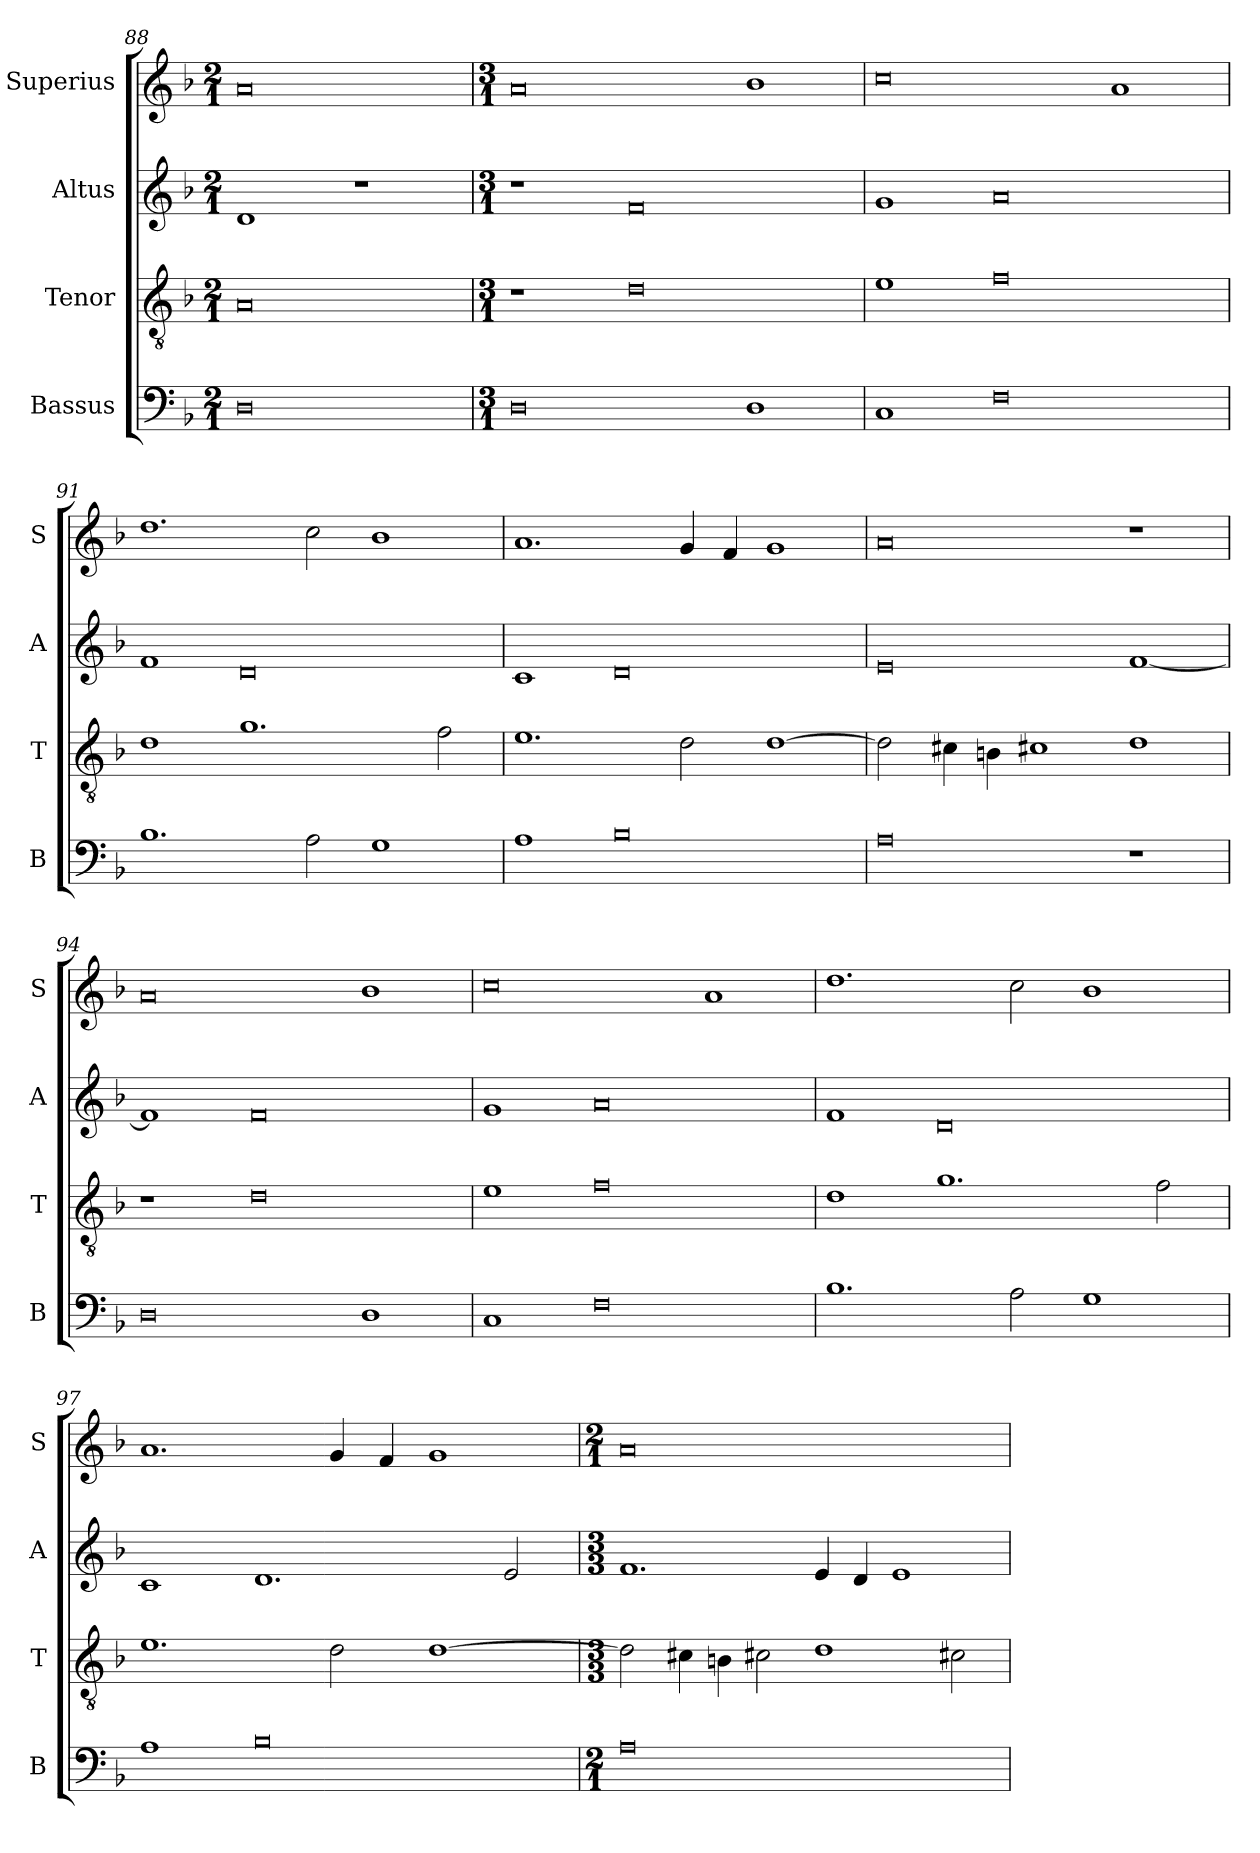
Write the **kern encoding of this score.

**kern	**kern	**kern	**kern
*part4	*part3	*part2	*part1
*staff4	*staff3	*staff2	*staff1
*I"Bassus	*I"Tenor	*I"Altus	*I"Superius
*I'B	*I'T	*I'A	*I'S
*clefF4	*clefGv2	*clefG2	*clefG2
*k[b-]	*k[b-]	*k[b-]	*k[b-]
*F:	*F:	*F:	*F:
*M2/1	*M2/1	*M2/1	*M2/1
=88	=88	=88	=88
0D	0A	1d	0a
.	.	1r	.
=89	=89	=89	=89
*M3/1	*M3/1	*M3/1	*M3/1
0D	1r	1r	0a
.	0d	0f	.
1D	.	.	1b-
=90	=90	=90	=90
1C	1e	1g	0cc
0F	0f	0a	.
.	.	.	1a
=91	=91	=91	=91
1.B-	1d	1f	1.dd
.	1.g	0d	.
2A	.	.	2cc
1G	.	.	1b-
.	2f	.	.
=92	=92	=92	=92
1A	1.e	1c	1.a
0B-	.	0d	.
.	2d	.	4g
.	.	.	4f
.	[1d	.	1g
=93	=93	=93	=93
0A	2d]	0e	0a
.	4c#X	.	.
.	4Bn	.	.
.	1c#X	.	.
1r	1d	[1f	1r
=94	=94	=94	=94
0D	1r	1f]	0a
.	0d	0f	.
1D	.	.	1b-
=95	=95	=95	=95
1C	1e	1g	0cc
0F	0f	0a	.
.	.	.	1a
=96	=96	=96	=96
1.B-	1d	1f	1.dd
.	1.g	0d	.
2A	.	.	2cc
1G	.	.	1b-
.	2f	.	.
=97	=97	=97	=97
1A	1.e	1c	1.a
0B-	.	1.d	.
.	2d	.	4g
.	.	.	4f
.	[1d	.	1g
.	.	2e	.
=98	=98	=98	=98
*M2/1	*M3/3	*M3/3	*M2/1
*	*Xtuplet	*Xtuplet	*
0A	3d]	3%2.f	0a
.	6c#X	.	.
.	6Bn	.	.
.	3c#X	.	.
.	3%2d	6e	.
.	.	6d	.
.	.	3%2e	.
.	3c#X	.	.
=	=	=	=
*-	*-	*-	*-
